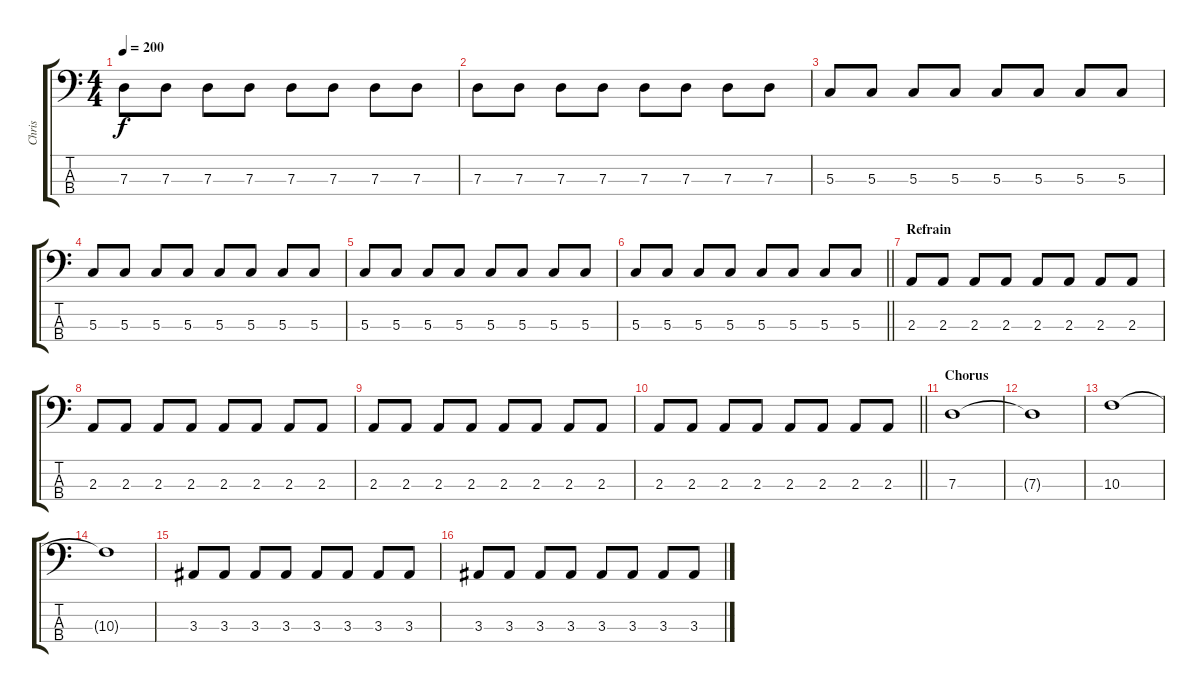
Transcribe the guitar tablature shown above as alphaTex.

\track ("Chris" "Chris") {instrument electricbasspick}
\staff {score tabs}
\tuning (F2 C2 G1 D1) {hide}
\ts (4 4)
\tempo 200
\clef f4
\ks c
7.3.8{dy f} 7.3.8 7.3.8 7.3.8 7.3.8 7.3.8 7.3.8 7.3.8 |
7.3.8 7.3.8 7.3.8 7.3.8 7.3.8 7.3.8 7.3.8 7.3.8 |
5.3.8 5.3.8 5.3.8 5.3.8 5.3.8 5.3.8 5.3.8 5.3.8 |
5.3.8 5.3.8 5.3.8 5.3.8 5.3.8 5.3.8 5.3.8 5.3.8 |
5.3.8 5.3.8 5.3.8 5.3.8 5.3.8 5.3.8 5.3.8 5.3.8 |
\barLineRight lightlight
5.3.8 5.3.8 5.3.8 5.3.8 5.3.8 5.3.8 5.3.8 5.3.8 |
\section ("" "Refrain")
2.3.8 2.3.8 2.3.8 2.3.8 2.3.8 2.3.8 2.3.8 2.3.8 |
2.3.8 2.3.8 2.3.8 2.3.8 2.3.8 2.3.8 2.3.8 2.3.8 |
2.3.8 2.3.8 2.3.8 2.3.8 2.3.8 2.3.8 2.3.8 2.3.8 |
\barLineRight lightlight
2.3.8 2.3.8 2.3.8 2.3.8 2.3.8 2.3.8 2.3.8 2.3.8 |
\section ("" "Chorus")
7.3.1 |
7.3{t}.1 |
10.3.1 |
10.3{t}.1 |
3.3.8 3.3.8 3.3.8 3.3.8 3.3.8 3.3.8 3.3.8 3.3.8 |
3.3.8 3.3.8 3.3.8 3.3.8 3.3.8 3.3.8 3.3.8 3.3.8
